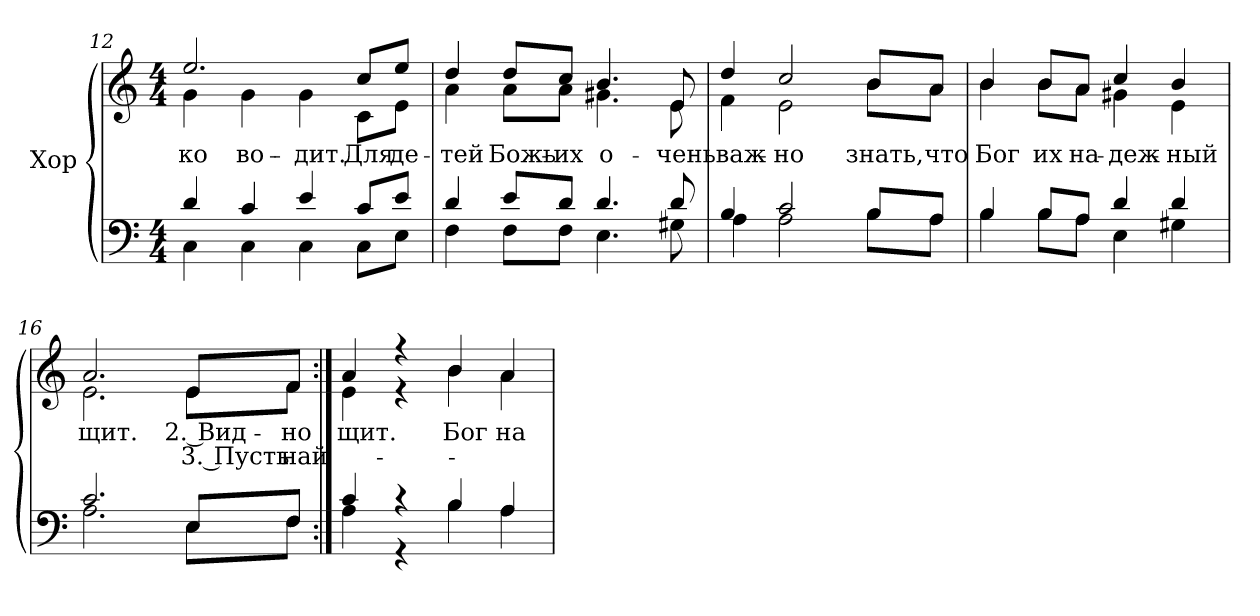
**kern	**kern	**text	**text
*part1	*part1	*part1	*part1
*staff2	*staff1	*staff1	*staff1
*I"Хор	*	*	*
!!LO:LB:g=z
*clefF4	*clefG2	*	*
*k[]	*k[]	*	*
*a:	*a:	*	*
*M4/4	*M4/4	*	*
=12	=12	=12	=12
*^	*	*	*
!	!	!	!LO:LY:a:color=#000000	!
*	*	*^	*	*
!	!	!	!	!LO:LY:b:color=#000000	!
4di/	4Ci\	2.eei/	4gi\	-ко-	.
!	!	!	!	!LO:LY:b:color=#000000	!
4ci/	4Ci\	.	4gi\	-во-	.
!	!	!	!	!LO:LY:b:color=#000000	!
4ei/	4Ci\	.	4gi\	-дит.	.
!	!	!	!	!LO:LY:b:color=#000000	!
8ci/L	8Ci\L	8cci/L	8ci\L	Для	.
!	!	!	!	!LO:LY:b:color=#000000	!
8ei/J	8Ei\J	8eei/J	8ei\J	де-	.
=13	=13	=13	=13	=13	=13
!	!	!	!	!LO:LY:b:color=#000000	!
4di/	4Fi\	4ddi/	4ai\	-тей	.
!	!	!	!	!LO:LY:b:color=#000000	!
8ei/L	8Fi\L	8ddi/L	8ai\L	Божь-	.
!	!	!	!	!LO:LY:b:color=#000000	!
8di/J	8Fi\J	8cci/J	8ai\J	-их	.
!	!	!	!	!LO:LY:b:color=#000000	!
4.di/	4.Ei\	4.bi/	4.g#Xi\	о-	.
!	!	!	!	!LO:LY:b:color=#000000	!
8di/	8G#Xi\	8ei/	8ei\	-чень	.
=14	=14	=14	=14	=14	=14
!	!	!	!	!LO:LY:b:color=#000000	!
4Bi/	4Ai\	4ddi/	4fi\	важ-	.
!	!	!	!	!LO:LY:b:color=#000000	!
2ci/	2Ai\	2cci/	2ei\	-но	.
!	!	!	!	!LO:LY:b:color=#000000	!
8Bi/L	8Bi\L	8bi/L	8bi\L	знать,	.
!	!	!	!	!LO:LY:b:color=#000000	!
8Ai/J	8Ai\J	8ai/J	8ai\J	что	.
=15	=15	=15	=15	=15	=15
!	!	!	!	!LO:LY:b:color=#000000	!
4Bi/	4Bi\	4bi/	4bi\	Бог	.
!	!	!	!	!LO:LY:b:color=#000000	!
8Bi/L	8Bi\L	8bi/L	8bi\L	их	.
!	!	!	!	!LO:LY:b:color=#000000	!
8Ai/J	8Ai\J	8ai/J	8ai\J	на-	.
!	!	!	!	!LO:LY:b:color=#000000	!
4di/	4Ei\	4cci/	4g#Xi\	-деж-	.
!	!	!	!	!LO:LY:b:color=#000000	!
4di/	4G#Xi\	4bi/	4ei\	-ный	.
!!LO:PB:g=z	!!
=16	=16	=16	=16	=16	=16
!	!	!	!	!LO:LY:b:color=#000000	!
2.ci/	2.Ai\	2.ai/	2.ei\	щит.	.
!	!	!	!	!LO:LY:b:color=#000000	!LO:LY:b:color=#000000
8Ei/L	8Ei\L	8ei/L	8ei\L	2. Вид-	3. Пусть
!	!	!	!	!LO:LY:b:color=#000000	!LO:LY:b:color=#000000
8Fi/J	8Fi\J	8fi/J	8fi\J	-но	най-
=17:|!	=17:|!	=17:|!	=17:|!	=17:|!	=17:|!
!	!	!	!	!LO:LY:b:color=#000000	!
4ci/	4Ai\	4ai/	4ei\	щит.	.
4r	4r	4r	4r	.	.
!	!	!	!	!LO:LY:b:color=#000000	!
4Bi/	4Bi\	4bi/	4bi\	Бог	.
!	!	!	!	!LO:LY:b:color=#000000	!
4Ai/	4Ai\	4ai/	4ai\	на-	.
*v	*v	*	*	*	*
*	*v	*v	*	*
=	=	=	=
*-	*-	*-	*-
